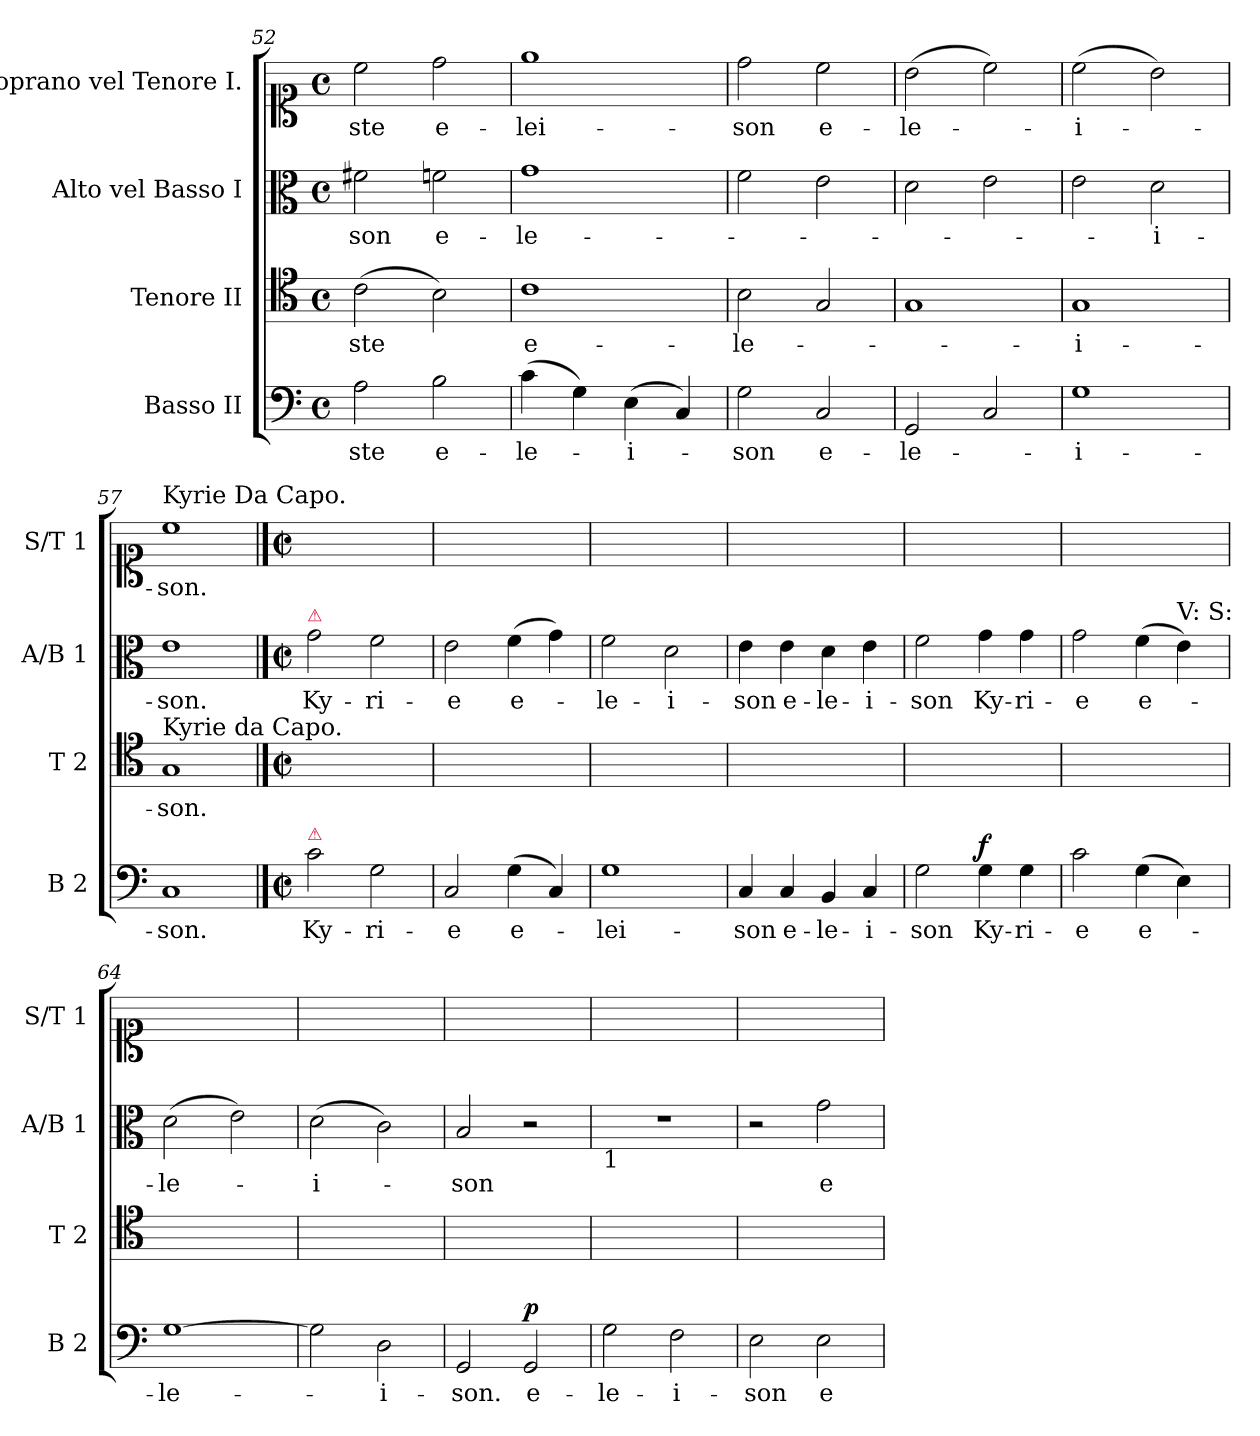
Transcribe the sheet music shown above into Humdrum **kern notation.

**kern	**text	**dynam	**kern	**text	**kern	**text	**kern	**text
*part4	*part4	*part4	*part3	*part3	*part2	*part2	*part1	*part1
*staff4	*staff4	*staff4	*staff3	*staff3	*staff2	*staff2	*staff1	*staff1
*I"Basso II	*	*	*I"Tenore II	*	*I"Alto vel Basso I	*	*I"Soprano vel Tenore I.	*
*I'B 2	*	*	*I'T 2	*	*I'A/B 1	*	*I'S/T 1	*
*clefF4	*	*	*clefC4	*	*clefC3	*	*clefC1	*
*k[]	*	*	*k[]	*	*k[]	*	*k[]	*
*M4/4	*	*	*M4/4	*	*M4/4	*	*M4/4	*
*met(c)	*	*	*met(c)	*	*met(c)	*	*met(c)	*
=52	=52	=52	=52	=52	=52	=52	=52	=52
2A\	-ste	.	(2c\	-ste	2f#X\	-son	2cc\	-ste
2B\	e-	.	2B\)	.	2fn\	e-	2dd\	e-
=53	=53	=53	=53	=53	=53	=53	=53	=53
(4c\	-le-	.	1c	e-	1g	-le-	1ee	-lei-
4G\)	.	.	.	.	.	.	.	.
(4E\	-i-	.	.	.	.	.	.	.
4C/)	.	.	.	.	.	.	.	.
=54	=54	=54	=54	=54	=54	=54	=54	=54
2G\	-son	.	2B\	-le-	2f\	.	2dd\	-son
2C/	e-	.	2G/	.	2e\	.	2cc\	e-
=55	=55	=55	=55	=55	=55	=55	=55	=55
2GG/	-le-	.	1G	.	2d\	.	(2b\	-le-
2C/	.	.	.	.	2e\	.	2cc\)	.
=56	=56	=56	=56	=56	=56	=56	=56	=56
1G	-i-	.	1G	-i-	2e\	.	(2cc\	-i-
.	.	.	.	.	2d\	-i-	2b\)	.
=57	=57	=57	=57	=57	=57	=57	=57	=57
!	!	!	!	!	!	!	!LO:TX:a:t=Kyrie Da Capo.	!
!	!	!	!LO:TX:a:t=Kyrie da Capo.	!	!	!	!	!
1C	-son.	.	1G	-son.	1e	-son.	1cc	-son.
==58	==58	==58	==58	==58	==58	==58	==58	==58
*M2/2	*	*	*M2/2	*	*M2/2	*	*M2/2	*
*met(c|)	*	*	*met(c|)	*	*met(c|)	*	*met(c|)	*
!	!	!	!	!	!LO:TX:a:color=crimson:t=⚠	!	!	!
!LO:TX:a:color=crimson:t=⚠	!	!	!	!	!	!	!	!
2c\	Ky-	.	2c\yy	Ky-	2g\	Ky-	2ee\yy	Ky-
2G\	-ri-	.	2B\yy	-ri-	2f\	-ri-	2dd\yy	-ri-
=59	=59	=59	=59	=59	=59	=59	=59	=59
2C/	-e	.	2G/yy	-e	2e\	-e	2cc\yy	-e
(4G\	e-	.	(4B\yy	e-	(4f\	e-	(4dd\yy	e-
4C/)	.	.	4c\yy)	.	4g\)	.	4ee\yy)	.
=60	=60	=60	=60	=60	=60	=60	=60	=60
1G	-lei-	.	2B\yy	-le-	2f\	-le-	2dd\yy	-le-
.	.	.	2G/yy	-i-	2d\	-i-	2b\yy	-i-
=61	=61	=61	=61	=61	=61	=61	=61	=61
4C/	-son	.	4G/yy	-son	4e\	-son	4cc\yy	-son
4C/	e-	.	4G/yy	e-	4e\	e-	4cc\yy	e-
4BB/	-le-	.	2G/yy	-lei-	4d\	-le-	4b\yy	-le-
4C/	-i-	.	.	.	4e\	-i-	4cc\yy	-i-
=62	=62	=62	=62	=62	=62	=62	=62	=62
2G\	-son	.	2B\yy	-son	2f\	-son	2dd\yy	-son
!	!	!LO:DY:b	!	!	!	!	!	!
4G\	Ky-	f	4B\yy	Ky-	4g\	Ky-	4dd\yy	Ky-
4G\	-ri-	.	4B\yy	-ri-	4g\	-ri-	4dd\yy	-ri-
=63	=63	=63	=63	=63	=63	=63	=63	=63
2c\	-e	.	2c\yy	-e	2g\	-e	2ee\yy	-e
(4G\	e-	.	(4B\yy	e-	(4f\	e-	(4dd\yy	e-
!	!	!	!	!	!LO:TX:a:t=V&colon; S&colon;	!	!	!
4E\)	.	.	4c\yy)	.	4e\)	.	4cc\yy)	.
=64	=64	=64	=64	=64	=64	=64	=64	=64
[1G	-le-	.	1Gyy	-le-	(2d\	-le-	(2b\yy	-le-
.	.	.	.	.	2e\)	.	2cc\yy	.
=65	=65	=65	=65	=65	=65	=65	=65	=65
2G\]	.	.	1dyy	-i-	(2d\	-i-	2b\yy)	.
2D\	-i-	.	.	.	2c\)	.	2a\yy	-i-
=66	=66	=66	=66	=66	=66	=66	=66	=66
2GG/	-son.	.	2d\yy	-son	2B/	-son	2g\yy	-son
!	!	!LO:DY:b	!	!	!	!	!	!
2GG/	e-	p.	2G/yy	e-	2r	.	2g\yy	e-
=67	=67	=67	=67	=67	=67	=67	=67	=67
!	!	!	!	!	!LO:TX:b:t=1	!	!	!
2G\	-le-	.	2g\yy	-le-	1r	.	2gg\yy	-le-
2F\	-i-	.	2f\yy	-i-	.	.	2ff\yy	-i-
=68	=68	=68	=68	=68	=68	=68	=68	=68
2E\	-son	.	2e\yy	-son	2r	.	2ee\yy	-son
2E\	e-	.	2e\yy	e-	2g\	e-	2ee\yy	e-
=	=	=	=	=	=	=	=	=
*-	*-	*-	*-	*-	*-	*-	*-	*-
